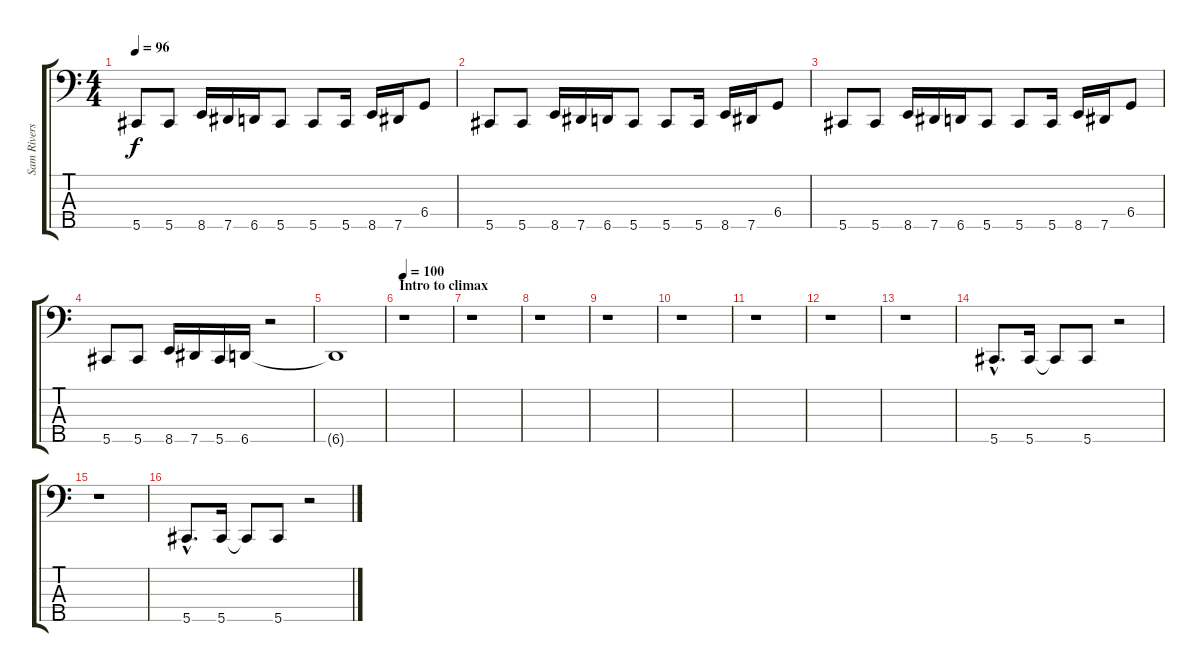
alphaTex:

\track ("Sam Rivers" "Sam Rivers") {instrument electricbassfinger}
\staff {score tabs}
\tuning (E2 B1 Gb1 Db1 Ab0) {hide}
\ts (4 4)
\tempo 96
\clef f4
\ks c
5.5.8{dy f} 5.5.8 8.5.16 7.5.16 6.5.16 5.5.8 5.5.8 5.5.16 8.5.16 7.5.16 6.4.8 |
5.5.8 5.5.8 8.5.16 7.5.16 6.5.16 5.5.8 5.5.8 5.5.16 8.5.16 7.5.16 6.4.8 |
5.5.8 5.5.8 8.5.16 7.5.16 6.5.16 5.5.8 5.5.8 5.5.16 8.5.16 7.5.16 6.4.8 |
5.5.8 5.5.8 8.5.16 7.5.16 5.5.16 6.5.16 r.2 |
6.5{t}.1 |
\section ("" "Intro to climax")
\tempo 100
r.1 |
r.1 |
r.1 |
r.1 |
r.1 |
r.1 |
r.1 |
r.1 |
5.5{hac}.8{d} 5.5.16 5.5{t}.8 5.5.8 r.2 |
r.1 |
5.5{hac}.8{d} 5.5.16 5.5{t}.8 5.5.8 r.2
